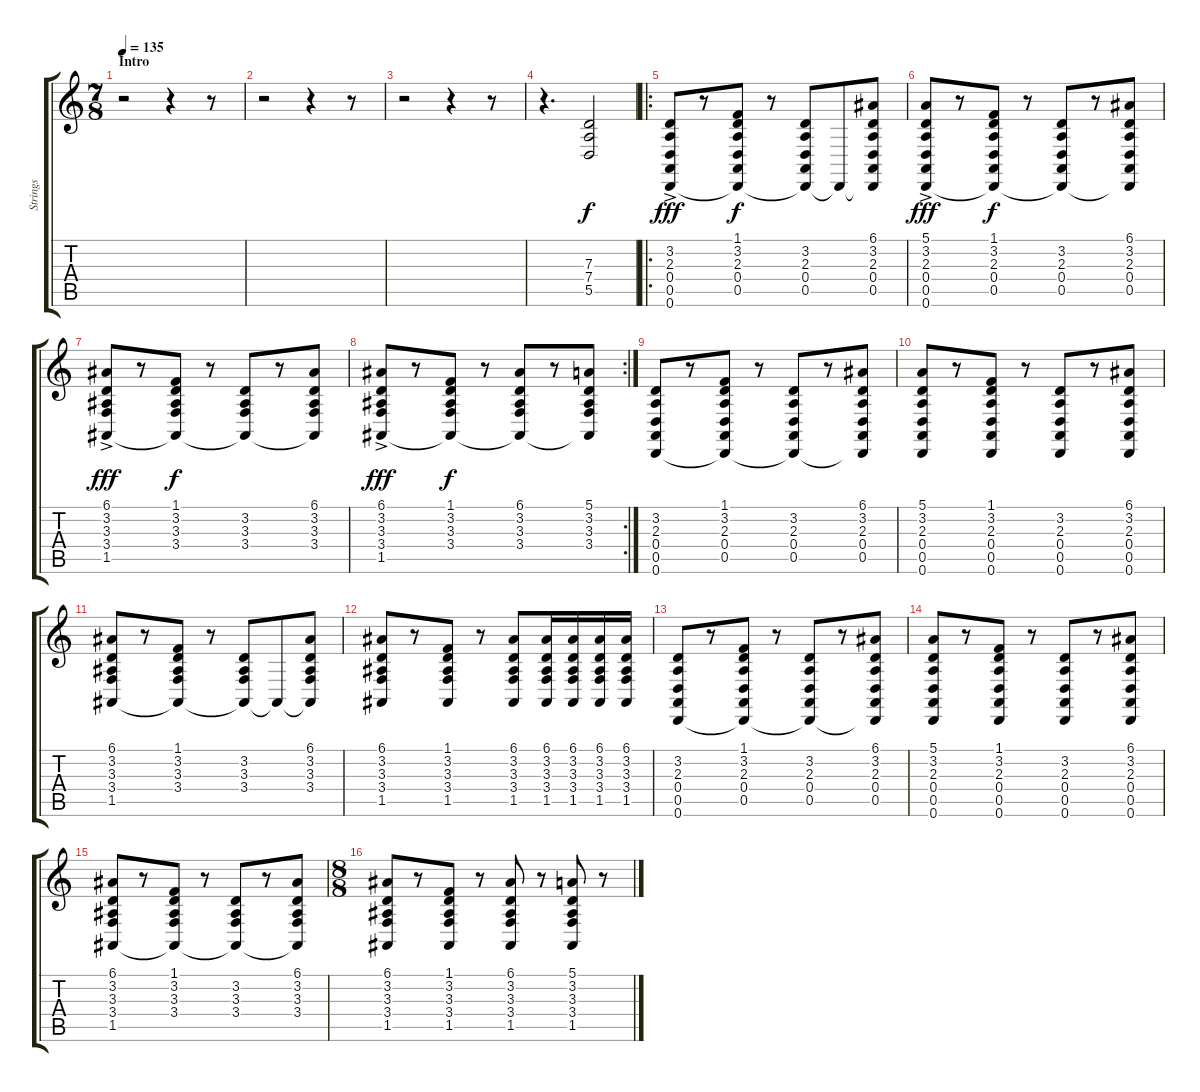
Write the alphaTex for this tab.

\track ("Strings" "Strings") {instrument stringensemble1}
\staff {score tabs}
\tuning (E4 B3 G3 D3 A2 D2) {hide}
\ts (7 8)
\section ("" "Intro")
\tempo 135
\clef g2
\ks c
r.2{dy f instrument stringensemble1} r.4 r.8 |
r.2 r.4 r.8 |
r.2 r.4 r.8 |
r.4{d instrument reversecymbal} (7.3 7.4 5.5).2 |
\ro
(3.2 2.3 0.4 0.5 0.6{ac}).8{dy fff instrument stringensemble1} r.8 (1.1 3.2 2.3 0.4 0.5 0.6{t}).8{dy f} r.8 (3.2 2.3 0.4 0.5 0.6{t}).8 0.6{t}.8 (6.1 3.2 2.3 0.4 0.5 0.6{t}).8 |
(5.1 3.2 2.3 0.4 0.5 0.6{ac}).8{dy fff} r.8 (1.1 3.2 2.3 0.4 0.5 0.6{t}).8{dy f} r.8 (3.2 2.3 0.4 0.5 0.6{t}).8 r.8 (6.1 3.2 2.3 0.4 0.5 0.6{t}).8 |
(6.1 3.2 3.3 3.4 1.5{ac}).8{dy fff} r.8 (1.1 3.2 3.3 3.4 1.5{t}).8{dy f} r.8 (3.2 3.3 3.4 1.5{t}).8 r.8 (6.1 3.2 3.3 3.4 1.5{t}).8 |
\rc 2
(6.1 3.2 3.3 3.4 1.5{ac}).8{dy fff} r.8 (1.1 3.2 3.3 3.4 1.5{t}).8{dy f} r.8 (6.1 3.2 3.3 3.4 1.5{t}).8 r.8 (5.1 3.2 3.3 3.4 1.5{t}).8 |
(3.2 2.3 0.4 0.5 0.6).8 r.8 (1.1 3.2 2.3 0.4 0.5 0.6{t}).8 r.8 (3.2 2.3 0.4 0.5 0.6{t}).8 r.8 (6.1 3.2 2.3 0.4 0.5 0.6{t}).8 |
(5.1 3.2 2.3 0.4 0.5 0.6).8 r.8 (1.1 3.2 2.3 0.4 0.5 0.6).8 r.8 (3.2 2.3 0.4 0.5 0.6).8 r.8 (6.1 3.2 2.3 0.4 0.5 0.6).8 |
(6.1 3.2 3.3 3.4 1.5).8 r.8 (1.1 3.2 3.3 3.4 1.5{t}).8 r.8 (3.2 3.3 3.4 1.5{t}).8 1.5{t}.8 (6.1 3.2 3.3 3.4 1.5{t}).8 |
(6.1 3.2 3.3 3.4 1.5).8 r.8 (1.1 3.2 3.3 3.4 1.5).8 r.8 (6.1 3.2 3.3 3.4 1.5).8 (6.1 3.2 3.3 3.4 1.5).16 (6.1 3.2 3.3 3.4 1.5).16 (6.1 3.2 3.3 3.4 1.5).16 (6.1 3.2 3.3 3.4 1.5).16 |
(3.2 2.3 0.4 0.5 0.6).8 r.8 (1.1 3.2 2.3 0.4 0.5 0.6{t}).8 r.8 (3.2 2.3 0.4 0.5 0.6{t}).8 r.8 (6.1 3.2 2.3 0.4 0.5 0.6{t}).8 |
(5.1 3.2 2.3 0.4 0.5 0.6).8 r.8 (1.1 3.2 2.3 0.4 0.5 0.6).8 r.8 (3.2 2.3 0.4 0.5 0.6).8 r.8 (6.1 3.2 2.3 0.4 0.5 0.6).8 |
(6.1 3.2 3.3 3.4 1.5).8 r.8 (1.1 3.2 3.3 3.4 1.5{t}).8 r.8 (3.2 3.3 3.4 1.5{t}).8 r.8 (6.1 3.2 3.3 3.4 1.5{t}).8 |
\ts (8 8)
(6.1 3.2 3.3 3.4 1.5).8 r.8 (1.1 3.2 3.3 3.4 1.5).8 r.8 (6.1 3.2 3.3 3.4 1.5).8 r.8 (5.1 3.2 3.3 3.4 1.5).8 r.8
